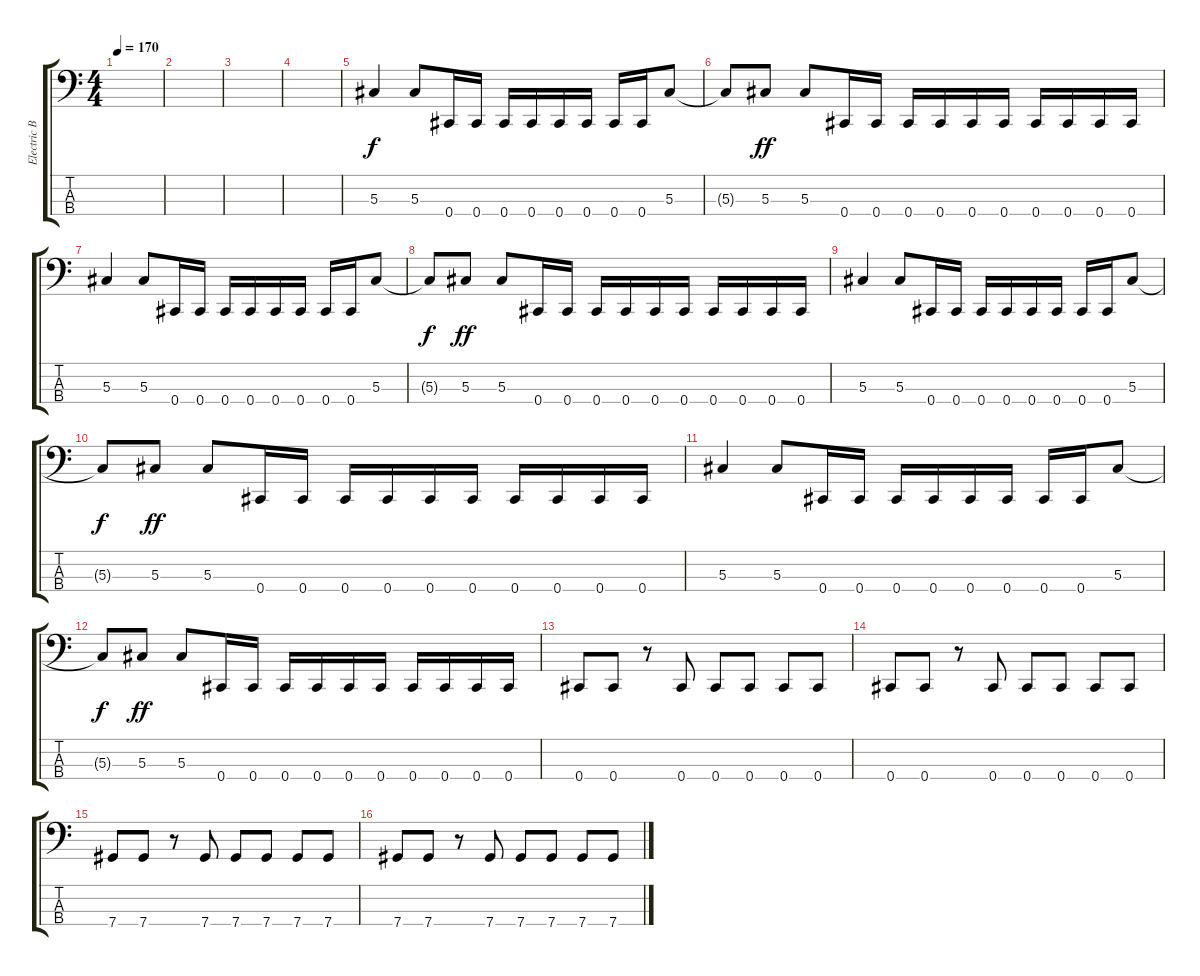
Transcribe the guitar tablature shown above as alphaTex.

\track ("Electric Bass" "Electric B") {instrument electricbassfinger}
\staff {score tabs}
\tuning (Gb2 Db2 Ab1 Db1) {hide}
\ts (4 4)
\tempo 170
\clef f4
\ks c
|
|
|
|
5.3.4 5.3.8 0.4.16 0.4.16 0.4.16 0.4.16 0.4.16 0.4.16 0.4.16 0.4.16 5.3.8 |
5.3{t}.8{dy f} 5.3.8{dy ff} 5.3.8 0.4.16 0.4.16 0.4.16 0.4.16 0.4.16 0.4.16 0.4.16 0.4.16 0.4.16 0.4.16 |
5.3.4 5.3.8 0.4.16 0.4.16 0.4.16 0.4.16 0.4.16 0.4.16 0.4.16 0.4.16 5.3.8 |
5.3{t}.8{dy f} 5.3.8{dy ff} 5.3.8 0.4.16 0.4.16 0.4.16 0.4.16 0.4.16 0.4.16 0.4.16 0.4.16 0.4.16 0.4.16 |
5.3.4 5.3.8 0.4.16 0.4.16 0.4.16 0.4.16 0.4.16 0.4.16 0.4.16 0.4.16 5.3.8 |
5.3{t}.8{dy f} 5.3.8{dy ff} 5.3.8 0.4.16 0.4.16 0.4.16 0.4.16 0.4.16 0.4.16 0.4.16 0.4.16 0.4.16 0.4.16 |
5.3.4 5.3.8 0.4.16 0.4.16 0.4.16 0.4.16 0.4.16 0.4.16 0.4.16 0.4.16 5.3.8 |
5.3{t}.8{dy f} 5.3.8{dy ff} 5.3.8 0.4.16 0.4.16 0.4.16 0.4.16 0.4.16 0.4.16 0.4.16 0.4.16 0.4.16 0.4.16 |
0.4.8 0.4.8 r.8 0.4.8 0.4.8 0.4.8 0.4.8 0.4.8 |
0.4.8 0.4.8 r.8 0.4.8 0.4.8 0.4.8 0.4.8 0.4.8 |
7.4.8 7.4.8 r.8 7.4.8 7.4.8 7.4.8 7.4.8 7.4.8 |
7.4.8 7.4.8 r.8 7.4.8 7.4.8 7.4.8 7.4.8 7.4.8
